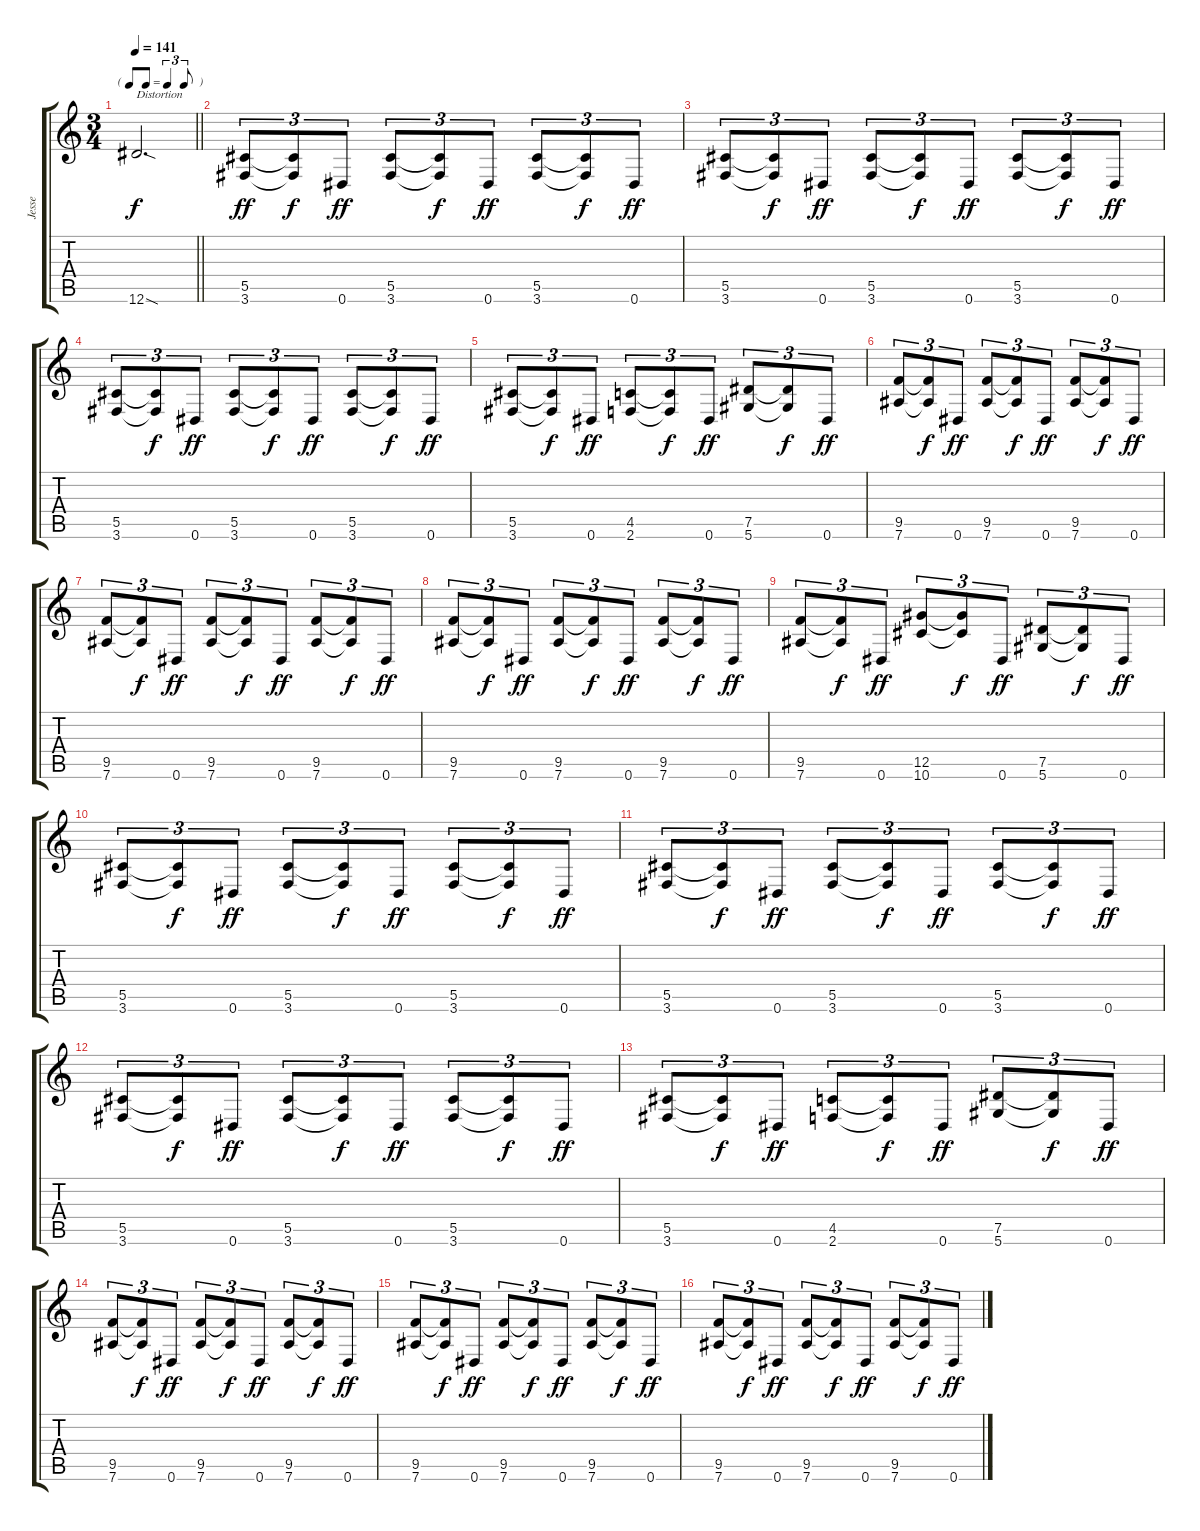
\track ("Jesse" "Jesse") {instrument distortionguitar}
\staff {score tabs}
\tuning (Eb4 Bb3 Gb3 Db3 Ab2 Eb2) {hide}
\ts (3 4)
\tf triplet8th
\tempo 141
\clef g2
\barLineRight lightlight
\ks c
12.6{sod}.2{d txt "Distortion" dy f instrument distortionguitar} |
(5.5 3.6).8{tu (3 2) dy ff} (5.5{t} 3.6{t}).8{tu (3 2) dy f} 0.6.8{tu (3 2) dy ff} (5.5 3.6).8{tu (3 2)} (5.5{t} 3.6{t}).8{tu (3 2) dy f} 0.6.8{tu (3 2) dy ff} (5.5 3.6).8{tu (3 2)} (5.5{t} 3.6{t}).8{tu (3 2) dy f} 0.6.8{tu (3 2) dy ff} |
(5.5 3.6).8{tu (3 2)} (5.5{t} 3.6{t}).8{tu (3 2) dy f} 0.6.8{tu (3 2) dy ff} (5.5 3.6).8{tu (3 2)} (5.5{t} 3.6{t}).8{tu (3 2) dy f} 0.6.8{tu (3 2) dy ff} (5.5 3.6).8{tu (3 2)} (5.5{t} 3.6{t}).8{tu (3 2) dy f} 0.6.8{tu (3 2) dy ff} |
(5.5 3.6).8{tu (3 2)} (5.5{t} 3.6{t}).8{tu (3 2) dy f} 0.6.8{tu (3 2) dy ff} (5.5 3.6).8{tu (3 2)} (5.5{t} 3.6{t}).8{tu (3 2) dy f} 0.6.8{tu (3 2) dy ff} (5.5 3.6).8{tu (3 2)} (5.5{t} 3.6{t}).8{tu (3 2) dy f} 0.6.8{tu (3 2) dy ff} |
(5.5 3.6).8{tu (3 2)} (5.5{t} 3.6{t}).8{tu (3 2) dy f} 0.6.8{tu (3 2) dy ff} (4.5 2.6).8{tu (3 2)} (4.5{t} 2.6{t}).8{tu (3 2) dy f} 0.6.8{tu (3 2) dy ff} (7.5 5.6).8{tu (3 2)} (7.5{t} 5.6{t}).8{tu (3 2) dy f} 0.6.8{tu (3 2) dy ff} |
(9.5 7.6).8{tu (3 2)} (9.5{t} 7.6{t}).8{tu (3 2) dy f} 0.6.8{tu (3 2) dy ff} (9.5 7.6).8{tu (3 2)} (9.5{t} 7.6{t}).8{tu (3 2) dy f} 0.6.8{tu (3 2) dy ff} (9.5 7.6).8{tu (3 2)} (9.5{t} 7.6{t}).8{tu (3 2) dy f} 0.6.8{tu (3 2) dy ff} |
(9.5 7.6).8{tu (3 2)} (9.5{t} 7.6{t}).8{tu (3 2) dy f} 0.6.8{tu (3 2) dy ff} (9.5 7.6).8{tu (3 2)} (9.5{t} 7.6{t}).8{tu (3 2) dy f} 0.6.8{tu (3 2) dy ff} (9.5 7.6).8{tu (3 2)} (9.5{t} 7.6{t}).8{tu (3 2) dy f} 0.6.8{tu (3 2) dy ff} |
(9.5 7.6).8{tu (3 2)} (9.5{t} 7.6{t}).8{tu (3 2) dy f} 0.6.8{tu (3 2) dy ff} (9.5 7.6).8{tu (3 2)} (9.5{t} 7.6{t}).8{tu (3 2) dy f} 0.6.8{tu (3 2) dy ff} (9.5 7.6).8{tu (3 2)} (9.5{t} 7.6{t}).8{tu (3 2) dy f} 0.6.8{tu (3 2) dy ff} |
(9.5 7.6).8{tu (3 2)} (9.5{t} 7.6{t}).8{tu (3 2) dy f} 0.6.8{tu (3 2) dy ff} (12.5 10.6).8{tu (3 2)} (12.5{t} 10.6{t}).8{tu (3 2) dy f} 0.6.8{tu (3 2) dy ff} (7.5 5.6).8{tu (3 2)} (7.5{t} 5.6{t}).8{tu (3 2) dy f} 0.6.8{tu (3 2) dy ff} |
(5.5 3.6).8{tu (3 2)} (5.5{t} 3.6{t}).8{tu (3 2) dy f} 0.6.8{tu (3 2) dy ff} (5.5 3.6).8{tu (3 2)} (5.5{t} 3.6{t}).8{tu (3 2) dy f} 0.6.8{tu (3 2) dy ff} (5.5 3.6).8{tu (3 2)} (5.5{t} 3.6{t}).8{tu (3 2) dy f} 0.6.8{tu (3 2) dy ff} |
(5.5 3.6).8{tu (3 2)} (5.5{t} 3.6{t}).8{tu (3 2) dy f} 0.6.8{tu (3 2) dy ff} (5.5 3.6).8{tu (3 2)} (5.5{t} 3.6{t}).8{tu (3 2) dy f} 0.6.8{tu (3 2) dy ff} (5.5 3.6).8{tu (3 2)} (5.5{t} 3.6{t}).8{tu (3 2) dy f} 0.6.8{tu (3 2) dy ff} |
(5.5 3.6).8{tu (3 2)} (5.5{t} 3.6{t}).8{tu (3 2) dy f} 0.6.8{tu (3 2) dy ff} (5.5 3.6).8{tu (3 2)} (5.5{t} 3.6{t}).8{tu (3 2) dy f} 0.6.8{tu (3 2) dy ff} (5.5 3.6).8{tu (3 2)} (5.5{t} 3.6{t}).8{tu (3 2) dy f} 0.6.8{tu (3 2) dy ff} |
(5.5 3.6).8{tu (3 2)} (5.5{t} 3.6{t}).8{tu (3 2) dy f} 0.6.8{tu (3 2) dy ff} (4.5 2.6).8{tu (3 2)} (4.5{t} 2.6{t}).8{tu (3 2) dy f} 0.6.8{tu (3 2) dy ff} (7.5 5.6).8{tu (3 2)} (7.5{t} 5.6{t}).8{tu (3 2) dy f} 0.6.8{tu (3 2) dy ff} |
(9.5 7.6).8{tu (3 2)} (9.5{t} 7.6{t}).8{tu (3 2) dy f} 0.6.8{tu (3 2) dy ff} (9.5 7.6).8{tu (3 2)} (9.5{t} 7.6{t}).8{tu (3 2) dy f} 0.6.8{tu (3 2) dy ff} (9.5 7.6).8{tu (3 2)} (9.5{t} 7.6{t}).8{tu (3 2) dy f} 0.6.8{tu (3 2) dy ff} |
(9.5 7.6).8{tu (3 2)} (9.5{t} 7.6{t}).8{tu (3 2) dy f} 0.6.8{tu (3 2) dy ff} (9.5 7.6).8{tu (3 2)} (9.5{t} 7.6{t}).8{tu (3 2) dy f} 0.6.8{tu (3 2) dy ff} (9.5 7.6).8{tu (3 2)} (9.5{t} 7.6{t}).8{tu (3 2) dy f} 0.6.8{tu (3 2) dy ff} |
(9.5 7.6).8{tu (3 2)} (9.5{t} 7.6{t}).8{tu (3 2) dy f} 0.6.8{tu (3 2) dy ff} (9.5 7.6).8{tu (3 2)} (9.5{t} 7.6{t}).8{tu (3 2) dy f} 0.6.8{tu (3 2) dy ff} (9.5 7.6).8{tu (3 2)} (9.5{t} 7.6{t}).8{tu (3 2) dy f} 0.6.8{tu (3 2) dy ff}
